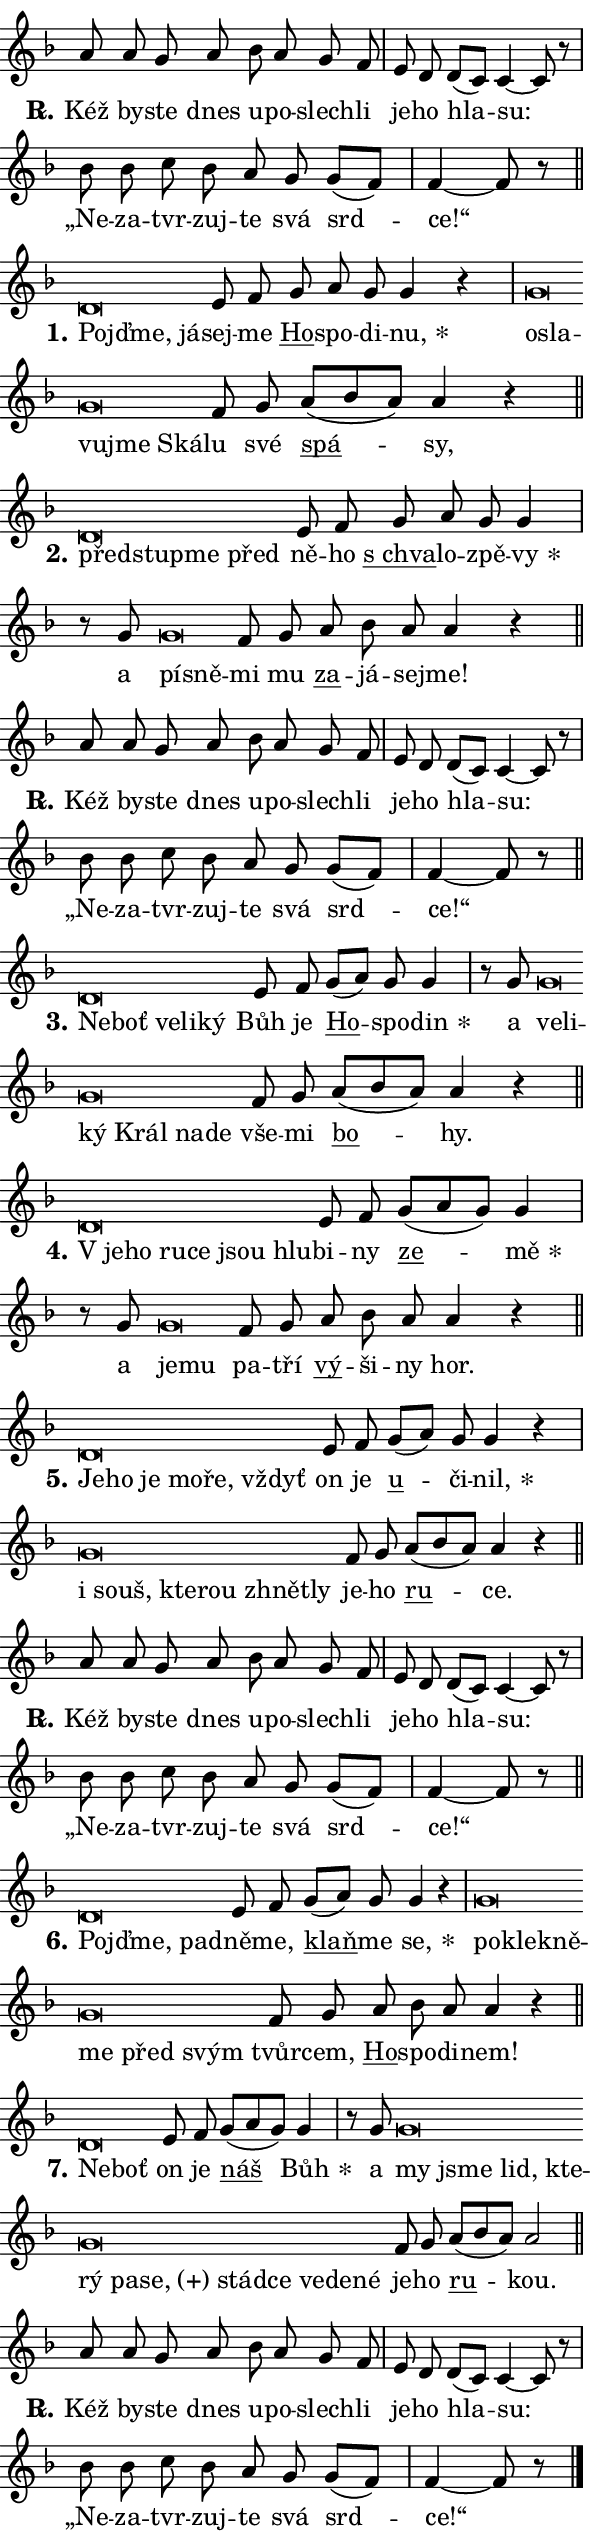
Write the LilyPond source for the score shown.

\version "2.24.0"
\header { tagline = "" }
\paper {
  indent = 0\cm
  top-margin = 0\cm
  right-margin = 0.13\cm % to fit lyric hyphens
  bottom-margin = 0\cm
  left-margin = 0\cm
  paper-width = 10\cm
  page-breaking = #ly:one-page-breaking
  system-system-spacing.basic-distance = #11
  score-system-spacing.basic-distance = #11
  ragged-last = ##f
}


%% Author: Thomas Morley
%% https://lists.gnu.org/archive/html/lilypond-user/2020-05/msg00002.html
#(define (line-position grob)
"Returns position of @var[grob} in current system:
   @code{'start}, if at first time-step
   @code{'end}, if at last time-step
   @code{'middle} otherwise
"
  (let* ((col (ly:item-get-column grob))
         (ln (ly:grob-object col 'left-neighbor))
         (rn (ly:grob-object col 'right-neighbor))
         (col-to-check-left (if (ly:grob? ln) ln col))
         (col-to-check-right (if (ly:grob? rn) rn col))
         (break-dir-left
           (and
             (ly:grob-property col-to-check-left 'non-musical #f)
             (ly:item-break-dir col-to-check-left)))
         (break-dir-right
           (and
             (ly:grob-property col-to-check-right 'non-musical #f)
             (ly:item-break-dir col-to-check-right))))
        (cond ((eqv? 1 break-dir-left) 'start)
              ((eqv? -1 break-dir-right) 'end)
              (else 'middle))))

#(define (tranparent-at-line-position vctor)
  (lambda (grob)
  "Relying on @code{line-position} select the relevant enry from @var{vctor}.
Used to determine transparency,"
    (case (line-position grob)
      ((end) (not (vector-ref vctor 0)))
      ((middle) (not (vector-ref vctor 1)))
      ((start) (not (vector-ref vctor 2))))))

noteHeadBreakVisibility =
#(define-music-function (break-visibility)(vector?)
"Makes @code{NoteHead}s transparent relying on @var{break-visibility}"
#{
  \override NoteHead.transparent =
    #(tranparent-at-line-position break-visibility)
#})

#(define delete-ledgers-for-transparent-note-heads
  (lambda (grob)
    "Reads whether a @code{NoteHead} is transparent.
If so this @code{NoteHead} is removed from @code{'note-heads} from
@var{grob}, which is supposed to be @code{LedgerLineSpanner}.
As a result ledgers are not printed for this @code{NoteHead}"
    (let* ((nhds-array (ly:grob-object grob 'note-heads))
           (nhds-list
             (if (ly:grob-array? nhds-array)
                 (ly:grob-array->list nhds-array)
                 '()))
           ;; Relies on the transparent-property being done before
           ;; Staff.LedgerLineSpanner.after-line-breaking is executed.
           ;; This is fragile ...
           (to-keep
             (remove
               (lambda (nhd)
                 (ly:grob-property nhd 'transparent #f))
               nhds-list)))
      ;; TODO find a better method to iterate over grob-arrays, similiar
      ;; to filter/remove etc for lists
      ;; For now rebuilt from scratch
      (set! (ly:grob-object grob 'note-heads)  '())
      (for-each
        (lambda (nhd)
          (ly:pointer-group-interface::add-grob grob 'note-heads nhd))
        to-keep))))

squashNotes = {
  \override NoteHead.X-extent = #'(-0.2 . 0.2)
  \override NoteHead.Y-extent = #'(-0.75 . 0)
  \override NoteHead.stencil =
    #(lambda (grob)
       (let ((pos (ly:grob-property grob 'staff-position)))
         (begin
           (if (< pos -7) (display "ERROR: Lower brevis then expected\n") (display ""))
           (if (<= pos -6) ly:text-interface::print ly:note-head::print))))
}
unSquashNotes = {
  \revert NoteHead.X-extent
  \revert NoteHead.Y-extent
  \revert NoteHead.stencil
}

hideNotes = \noteHeadBreakVisibility #begin-of-line-visible
unHideNotes = \noteHeadBreakVisibility #all-visible

% work-around for resetting accidentals
% https://lilypond.org/doc/v2.23/Documentation/notation/displaying-rhythms#unmetered-music
cadenzaMeasure = {
  \cadenzaOff
  \partial 1024 s1024
  \cadenzaOn
}

#(define-markup-command (accent layout props text) (markup?)
  "Underline accented syllable"
  (interpret-markup layout props
    #{\markup \override #'(offset . 4.3) \underline { #text }#}))

responsum = \markup \concat {
  "R" \hspace #-1.05 \path #0.1 #'((moveto 0 0.07) (lineto 0.9 0.8)) \hspace #0.05 "."
}

spaceSize = #0.6828661417322834 % exact space size for TeX Gyre Schola

\layout {
  \context {
    \Staff
    \remove "Time_signature_engraver"
    \override LedgerLineSpanner.after-line-breaking = #delete-ledgers-for-transparent-note-heads
  }
  \context {
    \Lyrics {
      \override LyricSpace.minimum-distance = \spaceSize
      \override LyricText.font-name = #"TeX Gyre Schola"
      \override LyricText.font-size = 1
      \override StanzaNumber.font-name = #"TeX Gyre Schola Bold"
      \override StanzaNumber.font-size = 1
    }
  }
  \context {
    \Score 
    \override NoteHead.text =
      #(lambda (grob) 
        (let ((pos (ly:grob-property grob 'staff-position)))
          #{\markup {
            \combine
              \halign #-0.55 \raise #(if (= pos -6) 0 0.5) \override #'(thickness . 2) \draw-line #'(3.2 . 0)
              \musicglyph "noteheads.sM1"
          }#}))
  }
}

% magnetic-lyrics.ily
%
%   written by
%     Jean Abou Samra <jean@abou-samra.fr>
%     Werner Lemberg <wl@gnu.org>
%
%   adapted by
%     Jiri Hon <jiri.hon@gmail.com>
%
% Version 2022-Apr-15

% https://www.mail-archive.com/lilypond-user@gnu.org/msg149350.html

#(define (Left_hyphen_pointer_engraver context)
   "Collect syllable-hyphen-syllable occurrences in lyrics and store
them in properties.  This engraver only looks to the left.  For
example, if the lyrics input is @code{foo -- bar}, it does the
following.

@itemize @bullet
@item
Set the @code{text} property of the @code{LyricHyphen} grob between
@q{foo} and @q{bar} to @code{foo}.

@item
Set the @code{left-hyphen} property of the @code{LyricText} grob with
text @q{foo} to the @code{LyricHyphen} grob between @q{foo} and
@q{bar}.
@end itemize

Use this auxiliary engraver in combination with the
@code{lyric-@/text::@/apply-@/magnetic-@/offset!} hook."
   (let ((hyphen #f)
         (text #f))
     (make-engraver
      (acknowledgers
       ((lyric-syllable-interface engraver grob source-engraver)
        (set! text grob)))
      (end-acknowledgers
       ((lyric-hyphen-interface engraver grob source-engraver)
        ;(when (not (grob::has-interface grob 'lyric-space-interface))
          (set! hyphen grob)));)
      ((stop-translation-timestep engraver)
       (when (and text hyphen)
         (ly:grob-set-object! text 'left-hyphen hyphen))
       (set! text #f)
       (set! hyphen #f)))))

#(define (lyric-text::apply-magnetic-offset! grob)
   "If the space between two syllables is less than the value in
property @code{LyricText@/.details@/.squash-threshold}, move the right
syllable to the left so that it gets concatenated with the left
syllable.

Use this function as a hook for
@code{LyricText@/.after-@/line-@/breaking} if the
@code{Left_@/hyphen_@/pointer_@/engraver} is active."
   (let ((hyphen (ly:grob-object grob 'left-hyphen #f)))
     (when hyphen
       (let ((left-text (ly:spanner-bound hyphen LEFT)))
         (when (grob::has-interface left-text 'lyric-syllable-interface)
           (let* ((common (ly:grob-common-refpoint grob left-text X))
                  (this-x-ext (ly:grob-extent grob common X))
                  (left-x-ext
                   (begin
                     ;; Trigger magnetism for left-text.
                     (ly:grob-property left-text 'after-line-breaking)
                     (ly:grob-extent left-text common X)))
                  ;; `delta` is the gap width between two syllables.
                  (delta (- (interval-start this-x-ext)
                            (interval-end left-x-ext)))
                  (details (ly:grob-property grob 'details))
                  (threshold (assoc-get 'squash-threshold details 0.2)))
             (when (< delta threshold)
               (let* (;; We have to manipulate the input text so that
                      ;; ligatures crossing syllable boundaries are not
                      ;; disabled.  For languages based on the Latin
                      ;; script this is essentially a beautification.
                      ;; However, for non-Western scripts it can be a
                      ;; necessity.
                      (lt (ly:grob-property left-text 'text))
                      (rt (ly:grob-property grob 'text))
                      (is-space (grob::has-interface hyphen 'lyric-space-interface))
                      (space (if is-space " " ""))
                      (extra-delta (if is-space spaceSize 0))
                      ;; Append new syllable.
                      (ltrt-space (if (and (string? lt) (string? rt))
                                (string-append lt space rt)
                                (make-concat-markup (list lt space rt))))
                      ;; Right-align `ltrt` to the right side.
                      (ltrt-space-markup (grob-interpret-markup
                               grob
                               (make-translate-markup
                                (cons (interval-length this-x-ext) 0)
                                (make-right-align-markup ltrt-space)))))
                 (begin
                   ;; Don't print `left-text`.
                   (ly:grob-set-property! left-text 'stencil #f)
                   ;; Set text and stencil (which holds all collected
                   ;; syllables so far) and shift it to the left.
                   (ly:grob-set-property! grob 'text ltrt-space)
                   (ly:grob-set-property! grob 'stencil ltrt-space-markup)
                   (ly:grob-translate-axis! grob (- (- delta extra-delta)) X))))))))))


#(define (lyric-hyphen::displace-bounds-first grob)
   ;; Make very sure this callback isn't triggered too early.
   (let ((left (ly:spanner-bound grob LEFT))
         (right (ly:spanner-bound grob RIGHT)))
     (ly:grob-property left 'after-line-breaking)
     (ly:grob-property right 'after-line-breaking)
     (ly:lyric-hyphen::print grob)))

squashThreshold = #0.4

\layout {
  \context {
    \Lyrics
    \consists #Left_hyphen_pointer_engraver
    \override LyricText.after-line-breaking =
      #lyric-text::apply-magnetic-offset!
    \override LyricHyphen.stencil = #lyric-hyphen::displace-bounds-first
    \override LyricText.details.squash-threshold = \squashThreshold
    \override LyricHyphen.minimum-distance = 0
    \override LyricHyphen.minimum-length = \squashThreshold
  }
}

squashText = \override LyricText.details.squash-threshold = 9999
unSquashText = \override LyricText.details.squash-threshold = \squashThreshold

leftText = \override LyricText.self-alignment-X = #LEFT
unLeftText = \revert LyricText.self-alignment-X

starOffset = #(lambda (grob) 
                (let ((x_offset (ly:self-alignment-interface::aligned-on-x-parent grob)))
                  (if (= x_offset 0) 0 (+ x_offset 1.2))))

star = #(define-music-function (syllable)(string?)
"Append star separator at the end of a syllable"
#{
  \once \override LyricText.X-offset = #starOffset
  \lyricmode { \markup {
    #syllable
    \override #'((font-name . "TeX Gyre Schola Bold")) \hspace #0.2 \lower #0.65 \larger "*"
  } }
#})

starAccent = #(define-music-function (syllable)(string?)
"Append star separator at the end of a syllable and make accent"
#{
  \once \override LyricText.X-offset = #starOffset
  \lyricmode { \markup {
    \accent #syllable
    \override #'((font-name . "TeX Gyre Schola Bold")) \hspace #0.2 \lower #0.65 \larger "*"
  } }
#})

breath = #(define-music-function (syllable)(string?)
"Append breathing indicator at the end of a syllable"
#{
  \lyricmode { \markup { #syllable "+" } }
#})

optionalBreath = #(define-music-function (syllable)(string?)
"Append optional breathing indicator at the end of a syllable"
#{
  \lyricmode { \markup { #syllable "(+)" } }
#})


\score {
    <<
        \new Voice = "melody" { \cadenzaOn \key f \major \relative { a'8 a g a bes a g f \cadenzaMeasure \bar "|" e d \bar "" d[( c)] c4~ c8 r8 \cadenzaMeasure \bar "|" bes' bes \bar "" c bes a g g[( f)] \cadenzaMeasure \bar "|" f4~ f8 r \cadenzaMeasure \bar "||" \break } }
        \new Lyrics \lyricsto "melody" { \lyricmode { \set stanza = \responsum
Kéž by -- ste dnes u -- po -- slech -- li je -- ho hla -- su: „Ne -- za -- tvr -- zuj -- te svá srd -- ce!“ } }
    >>
    \layout {}
}

\score {
    <<
        \new Voice = "melody" { \cadenzaOn \key f \major \relative { \squashNotes d'\breve*1/16 \hideNotes \breve*1/16 \breve*1/16 \bar "" \unHideNotes \unSquashNotes e8 f \bar "" g a g g4 r \cadenzaMeasure \bar "|" \squashNotes g\breve*1/16 \hideNotes \breve*1/16 \bar "" \breve*1/16 \bar "" \breve*1/16 \breve*1/16 \bar "" \unHideNotes \unSquashNotes f8 g \bar "" a[( bes a)] a4 r \cadenzaMeasure \bar "||" \break } }
        \new Lyrics \lyricsto "melody" { \lyricmode { \set stanza = "1."
\leftText Pojď -- \squashText me, já -- \unLeftText \unSquashText sej -- me \markup \accent Ho -- spo -- di -- \star nu, \leftText o -- \squashText sla -- vu -- jme Ská -- \unLeftText \unSquashText lu své \markup \accent spá -- sy, } }
    >>
    \layout {}
}

\score {
    <<
        \new Voice = "melody" { \cadenzaOn \key f \major \relative { \squashNotes d'\breve*1/16 \hideNotes \breve*1/16 \bar "" \breve*1/16 \breve*1/16 \bar "" \unHideNotes \unSquashNotes e8 f \bar "" g a g g4 \cadenzaMeasure \bar "|" r8 g8 \squashNotes g\breve*1/16 \hideNotes \breve*1/16 \bar "" \unHideNotes \unSquashNotes f8 g \bar "" a bes a a4 r \cadenzaMeasure \bar "||" \break } }
        \new Lyrics \lyricsto "melody" { \lyricmode { \set stanza = "2."
\leftText před -- \squashText stup -- me před \unLeftText \unSquashText ně -- ho \markup \accent "s chva" -- lo -- zpě -- \star vy a \leftText pí -- \squashText sně -- \unLeftText \unSquashText mi mu \markup \accent za -- já -- sej -- me! } }
    >>
    \layout {}
}

\score {
    <<
        \new Voice = "melody" { \cadenzaOn \key f \major \relative { a'8 a g a bes a g f \cadenzaMeasure \bar "|" e d \bar "" d[( c)] c4~ c8 r8 \cadenzaMeasure \bar "|" bes' bes \bar "" c bes a g g[( f)] \cadenzaMeasure \bar "|" f4~ f8 r \cadenzaMeasure \bar "||" \break } }
        \new Lyrics \lyricsto "melody" { \lyricmode { \set stanza = \responsum
Kéž by -- ste dnes u -- po -- slech -- li je -- ho hla -- su: „Ne -- za -- tvr -- zuj -- te svá srd -- ce!“ } }
    >>
    \layout {}
}

\score {
    <<
        \new Voice = "melody" { \cadenzaOn \key f \major \relative { \squashNotes d'\breve*1/16 \hideNotes \breve*1/16 \bar "" \breve*1/16 \bar "" \breve*1/16 \breve*1/16 \bar "" \unHideNotes \unSquashNotes e8 f \bar "" g[( a)] g g4 \cadenzaMeasure \bar "|" r8 g8 \squashNotes g\breve*1/16 \hideNotes \breve*1/16 \bar "" \breve*1/16 \bar "" \breve*1/16 \bar "" \breve*1/16 \breve*1/16 \bar "" \unHideNotes \unSquashNotes f8 g \bar "" a[( bes a)] a4 r \cadenzaMeasure \bar "||" \break } }
        \new Lyrics \lyricsto "melody" { \lyricmode { \set stanza = "3."
\leftText Ne -- \squashText boť ve -- li -- ký \unLeftText \unSquashText Bůh je \markup \accent Ho -- spo -- \star din a \leftText ve -- \squashText li -- ký Král na -- de \unLeftText \unSquashText vše -- mi \markup \accent bo -- hy. } }
    >>
    \layout {}
}

\score {
    <<
        \new Voice = "melody" { \cadenzaOn \key f \major \relative { \squashNotes d'\breve*1/16 \hideNotes \breve*1/16 \bar "" \breve*1/16 \bar "" \breve*1/16 \bar "" \breve*1/16 \breve*1/16 \bar "" \unHideNotes \unSquashNotes e8 f \bar "" g[( a g)] g4 \cadenzaMeasure \bar "|" r8 g8 \squashNotes g\breve*1/16 \hideNotes \breve*1/16 \bar "" \unHideNotes \unSquashNotes f8 g \bar "" a bes a a4 r \cadenzaMeasure \bar "||" \break } }
        \new Lyrics \lyricsto "melody" { \lyricmode { \set stanza = "4."
\leftText "V je" -- \squashText ho ru -- ce jsou hlu -- \unLeftText \unSquashText bi -- ny \markup \accent ze -- \star mě a \leftText je -- \squashText mu \unLeftText \unSquashText pa -- tří \markup \accent vý -- ši -- ny hor. } }
    >>
    \layout {}
}

\score {
    <<
        \new Voice = "melody" { \cadenzaOn \key f \major \relative { \squashNotes d'\breve*1/16 \hideNotes \breve*1/16 \bar "" \breve*1/16 \bar "" \breve*1/16 \bar "" \breve*1/16 \breve*1/16 \bar "" \unHideNotes \unSquashNotes e8 f \bar "" g[( a)] g g4 r \cadenzaMeasure \bar "|" \squashNotes g\breve*1/16 \hideNotes \breve*1/16 \bar "" \breve*1/16 \bar "" \breve*1/16 \bar "" \breve*1/16 \breve*1/16 \bar "" \unHideNotes \unSquashNotes f8 g \bar "" a[( bes a)] a4 r \cadenzaMeasure \bar "||" \break } }
        \new Lyrics \lyricsto "melody" { \lyricmode { \set stanza = "5."
\leftText Je -- \squashText ho je mo -- ře, vždyť \unLeftText \unSquashText on je \markup \accent u -- či -- \star nil, \leftText i \squashText souš, kte -- rou zhnět -- ly \unLeftText \unSquashText je -- ho \markup \accent ru -- ce. } }
    >>
    \layout {}
}

\score {
    <<
        \new Voice = "melody" { \cadenzaOn \key f \major \relative { a'8 a g a bes a g f \cadenzaMeasure \bar "|" e d \bar "" d[( c)] c4~ c8 r8 \cadenzaMeasure \bar "|" bes' bes \bar "" c bes a g g[( f)] \cadenzaMeasure \bar "|" f4~ f8 r \cadenzaMeasure \bar "||" \break } }
        \new Lyrics \lyricsto "melody" { \lyricmode { \set stanza = \responsum
Kéž by -- ste dnes u -- po -- slech -- li je -- ho hla -- su: „Ne -- za -- tvr -- zuj -- te svá srd -- ce!“ } }
    >>
    \layout {}
}

\score {
    <<
        \new Voice = "melody" { \cadenzaOn \key f \major \relative { \squashNotes d'\breve*1/16 \hideNotes \breve*1/16 \breve*1/16 \bar "" \unHideNotes \unSquashNotes e8 f \bar "" g[( a)] g g4 r \cadenzaMeasure \bar "|" \squashNotes g\breve*1/16 \hideNotes \breve*1/16 \bar "" \breve*1/16 \bar "" \breve*1/16 \bar "" \breve*1/16 \breve*1/16 \bar "" \unHideNotes \unSquashNotes f8 g \bar "" a bes a a4 r \cadenzaMeasure \bar "||" \break } }
        \new Lyrics \lyricsto "melody" { \lyricmode { \set stanza = "6."
\leftText Pojď -- \squashText me, pad -- \unLeftText \unSquashText ně -- me, \markup \accent klaň -- me \star se, \leftText po -- \squashText kle -- kně -- me před svým \unLeftText \unSquashText tvůr -- cem, \markup \accent Ho -- spo -- di -- nem! } }
    >>
    \layout {}
}

\score {
    <<
        \new Voice = "melody" { \cadenzaOn \key f \major \relative { \squashNotes d'\breve*1/16 \hideNotes \breve*1/16 \bar "" \unHideNotes \unSquashNotes e8 f \bar "" g[( a g)] g4 \cadenzaMeasure \bar "|" r8 g \squashNotes g\breve*1/16 \hideNotes \breve*1/16 \bar "" \breve*1/16 \bar "" \breve*1/16 \bar "" \breve*1/16 \bar "" \breve*1/16 \bar "" \breve*1/16 \bar "" \breve*1/16 \bar "" \breve*1/16 \bar "" \breve*1/16 \bar "" \breve*1/16 \breve*1/16 \bar "" \unHideNotes \unSquashNotes f8 g \bar "" a[( bes a)] a2 \cadenzaMeasure \bar "||" \break } }
        \new Lyrics \lyricsto "melody" { \lyricmode { \set stanza = "7."
\leftText Ne -- \squashText boť \unLeftText \unSquashText on je \markup \accent náš \star Bůh a \leftText my \squashText jsme lid, kte -- rý pa -- \optionalBreath se, stád -- ce ve -- de -- né \unLeftText \unSquashText je -- ho \markup \accent ru -- kou. } }
    >>
    \layout {}
}

\score {
    <<
        \new Voice = "melody" { \cadenzaOn \key f \major \relative { a'8 a g a bes a g f \cadenzaMeasure \bar "|" e d \bar "" d[( c)] c4~ c8 r8 \cadenzaMeasure \bar "|" bes' bes \bar "" c bes a g g[( f)] \cadenzaMeasure \bar "|" f4~ f8 r \cadenzaMeasure \bar "||" \break } \bar "|." }
        \new Lyrics \lyricsto "melody" { \lyricmode { \set stanza = \responsum
Kéž by -- ste dnes u -- po -- slech -- li je -- ho hla -- su: „Ne -- za -- tvr -- zuj -- te svá srd -- ce!“ } }
    >>
    \layout {}
}
